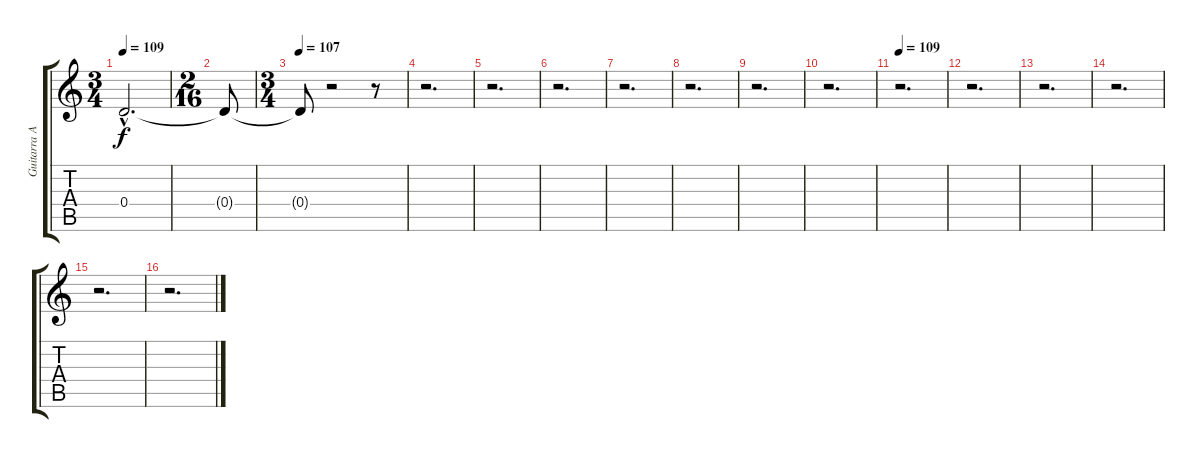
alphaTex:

\track ("Guitarra Aux. " "Guitarra A") {instrument distortionguitar}
\staff {score tabs}
\tuning (E4 B3 G3 D3 A2 E2) {hide}
\ts (3 4)
\tempo 109
\clef g2
\ks c
0.4{hac t}.2{d dy f} |
\ts (2 16)
0.4{t}.8 |
\ts (3 4)
\tempo 107
0.4{t}.8 r.2 r.8 |
r.2{d} |
r.2{d} |
r.2{d} |
r.2{d} |
r.2{d} |
r.2{d} |
r.2{d} |
\tempo 109
r.2{d} |
r.2{d} |
r.2{d} |
r.2{d} |
r.2{d} |
r.2{d}
